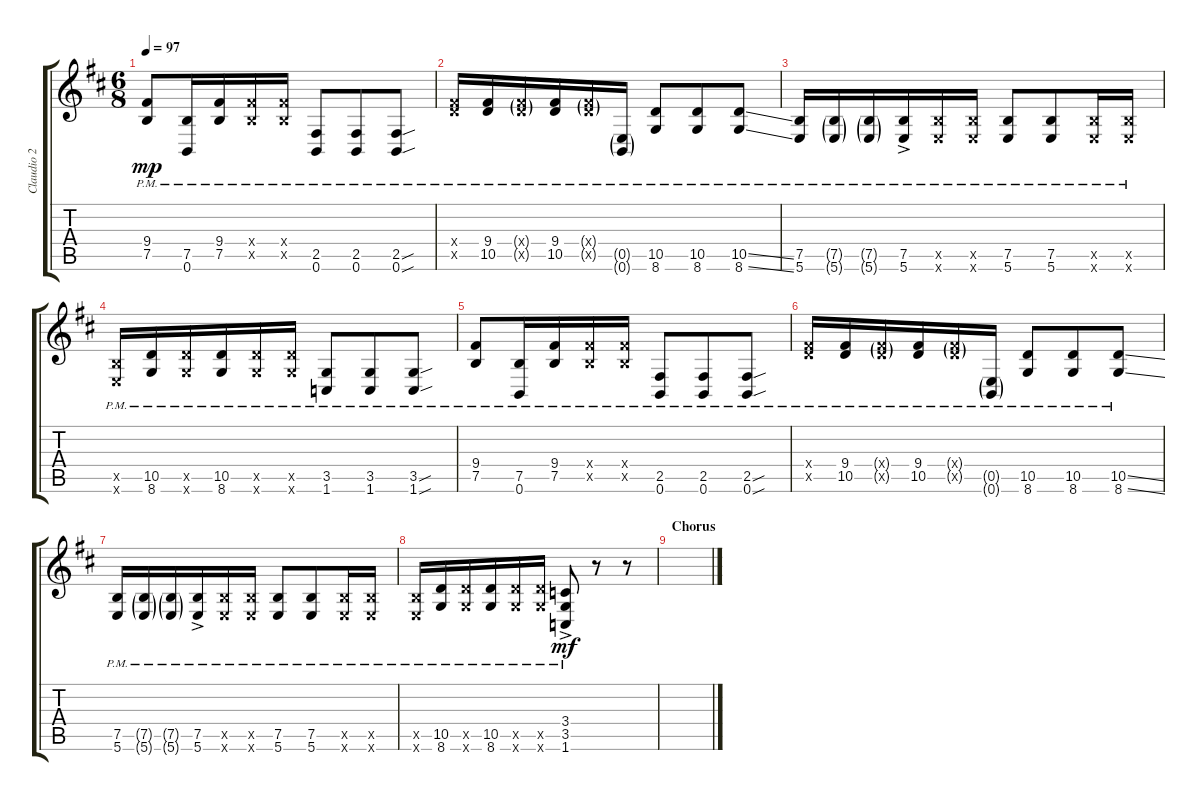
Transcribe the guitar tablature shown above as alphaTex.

\track ("Claudio 2" "Claudio 2") {instrument overdrivenguitar}
\staff {score tabs}
\tuning (B3 Gb3 D3 A2 E2 B1) {hide}
\ts (6 8)
\tempo 97
\clef g2
\ks bminor
(9.4{pm} 7.5{pm}).8{dy mp} (7.5{pm} 0.6{pm}).16 (9.4{pm} 7.5{pm}).16 (9.4{pm x} 7.5{pm x}).16 (9.4{pm x} 7.5{pm x}).16 (2.5{pm} 0.6{pm}).8 (2.5{pm} 0.6{pm}).8 (2.5{sou pm} 0.6{sou pm}).8 |
(9.4{x} 10.5{pm x}).16 (9.4{pm} 10.5{pm}).16 (9.4{g pm x} 10.5{g pm x}).16 (9.4{pm} 10.5{pm}).16 (9.4{g pm x} 10.5{g pm x}).16 (0.5{g pm} 0.6{g pm}).16 (10.5{pm} 8.6{pm}).8 (10.5{pm} 8.6{pm}).8 (10.5{ss pm} 8.6{ss pm}).8 |
(7.5{pm} 5.6{pm}).16 (7.5{g pm} 5.6{g pm}).16 (7.5{g pm} 5.6{g pm}).16 (7.5{ac pm} 5.6{ac pm}).16 (7.5{pm x} 5.6{pm x}).16 (7.5{pm x} 5.6{pm x}).16 (7.5{pm} 5.6{pm}).8 (7.5{pm} 5.6{pm}).8 (7.5{pm x} 5.6{pm x}).16 (7.5{pm x} 5.6{pm x}).16 |
(7.5{pm x} 5.6{pm x}).16 (10.5{pm} 8.6{pm}).16 (10.5{pm x} 8.6{pm x}).16 (10.5{pm} 8.6{pm}).16 (10.5{pm x} 8.6{pm x}).16 (10.5{pm x} 8.6{pm x}).16 (3.5{pm} 1.6{pm}).8 (3.5{pm} 1.6{pm}).8 (3.5{sou pm} 1.6{sou pm}).8 |
(9.4{pm} 7.5{pm}).8 (7.5{pm} 0.6{pm}).16 (9.4{pm} 7.5{pm}).16 (9.4{pm x} 7.5{pm x}).16 (9.4{pm x} 7.5{pm x}).16 (2.5{pm} 0.6{pm}).8 (2.5{pm} 0.6{pm}).8 (2.5{sou pm} 0.6{sou pm}).8 |
(9.4{x} 10.5{pm x}).16 (9.4{pm} 10.5{pm}).16 (9.4{g pm x} 10.5{g pm x}).16 (9.4{pm} 10.5{pm}).16 (9.4{g pm x} 10.5{g pm x}).16 (0.5{g pm} 0.6{g pm}).16 (10.5{pm} 8.6{pm}).8 (10.5{pm} 8.6{pm}).8 (10.5{ss pm} 8.6{ss pm}).8 |
(7.5{pm} 5.6{pm}).16 (7.5{g pm} 5.6{g pm}).16 (7.5{g pm} 5.6{g pm}).16 (7.5{ac pm} 5.6{ac pm}).16 (7.5{pm x} 5.6{pm x}).16 (7.5{pm x} 5.6{pm x}).16 (7.5{pm} 5.6{pm}).8 (7.5{pm} 5.6{pm}).8 (7.5{pm x} 5.6{pm x}).16 (7.5{pm x} 5.6{pm x}).16 |
(7.5{pm x} 5.6{pm x}).16 (10.5{pm} 8.6{pm}).16 (10.5{pm x} 8.6{pm x}).16 (10.5{pm} 8.6{pm}).16 (10.5{pm x} 8.6{pm x}).16 (10.5{pm x} 8.6{pm x}).16 (3.4{ac pm} 3.5{ac pm} 1.6{ac pm}).8{dy mf} r.8 r.8 |
\section ("" "Chorus")
